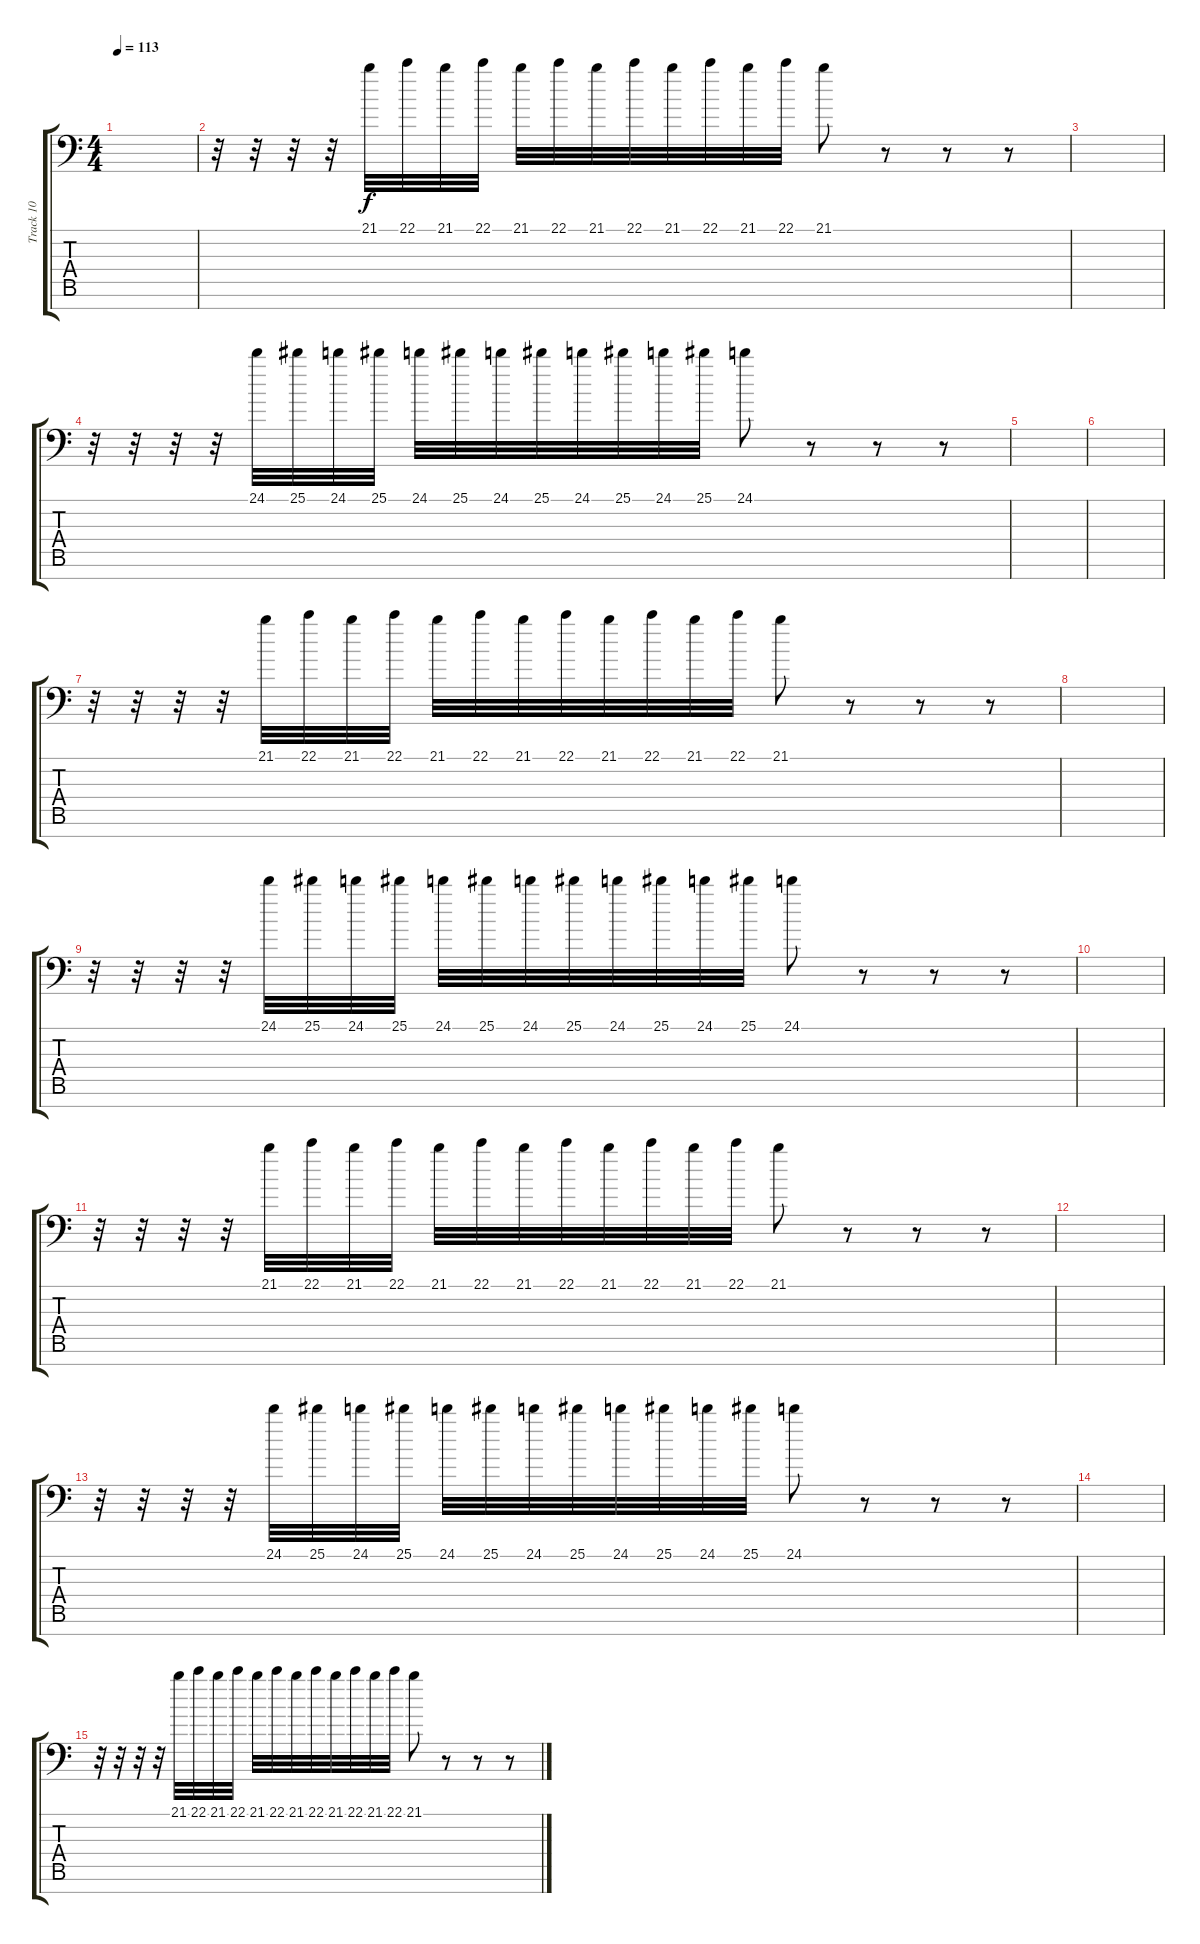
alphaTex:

\track ("Track 10" "Track 10") {instrument tremolostrings}
\staff {score tabs}
\tuning (D4 A3 F3 C3 G2 D2 G1) {hide}
\ts (4 4)
\tempo 113
\clef f4
\ks c
|
r.32 r.32 r.32 r.32 21.1.32 22.1.32 21.1.32 22.1.32 21.1.32 22.1.32 21.1.32 22.1.32 21.1.32 22.1.32 21.1.32 22.1.32 21.1.8 r.8 r.8 r.8 |
|
r.32 r.32 r.32 r.32 24.1.32 25.1.32 24.1.32 25.1.32 24.1.32 25.1.32 24.1.32 25.1.32 24.1.32 25.1.32 24.1.32 25.1.32 24.1.8 r.8 r.8 r.8 |
|
|
r.32 r.32 r.32 r.32 21.1.32 22.1.32 21.1.32 22.1.32 21.1.32 22.1.32 21.1.32 22.1.32 21.1.32 22.1.32 21.1.32 22.1.32 21.1.8 r.8 r.8 r.8 |
|
r.32 r.32 r.32 r.32 24.1.32 25.1.32 24.1.32 25.1.32 24.1.32 25.1.32 24.1.32 25.1.32 24.1.32 25.1.32 24.1.32 25.1.32 24.1.8 r.8 r.8 r.8 |
|
r.32 r.32 r.32 r.32 21.1.32 22.1.32 21.1.32 22.1.32 21.1.32 22.1.32 21.1.32 22.1.32 21.1.32 22.1.32 21.1.32 22.1.32 21.1.8 r.8 r.8 r.8 |
|
r.32 r.32 r.32 r.32 24.1.32 25.1.32 24.1.32 25.1.32 24.1.32 25.1.32 24.1.32 25.1.32 24.1.32 25.1.32 24.1.32 25.1.32 24.1.8 r.8 r.8 r.8 |
|
r.32 r.32 r.32 r.32 21.1.32 22.1.32 21.1.32 22.1.32 21.1.32 22.1.32 21.1.32 22.1.32 21.1.32 22.1.32 21.1.32 22.1.32 21.1.8 r.8 r.8 r.8
